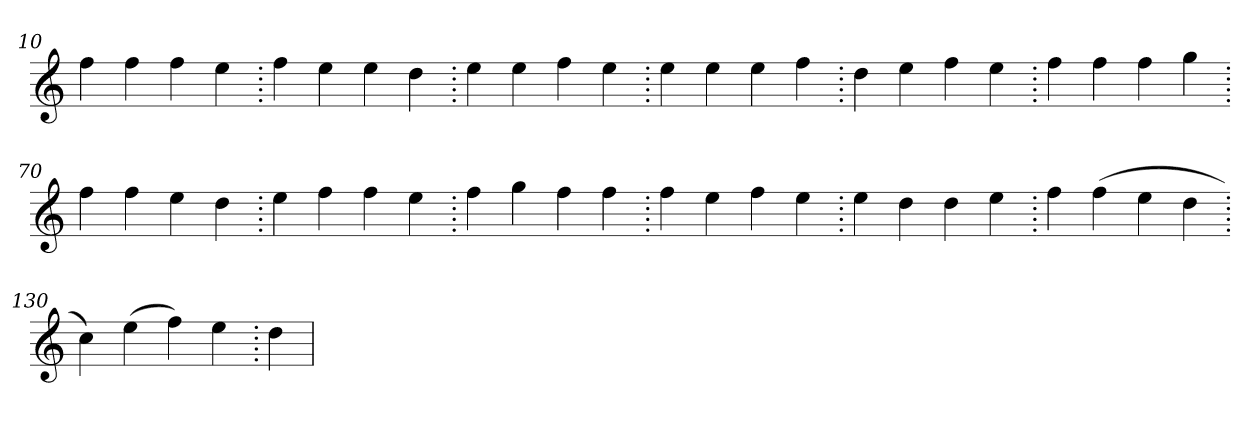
**kern
*part1
*staff1
*clefG2
=10.
4ff
4ff
4ff
4ee
=20.
4ff
4ee
4ee
4dd
=30.
4ee
4ee
4ff
4ee
=40.
4ee
4ee
4ee
4ff
=50.
4dd
4ee
4ff
4ee
=60.
4ff
4ff
4ff
4gg
=70.
4ff
4ff
4ee
4dd
=80.
4ee
4ff
4ff
4ee
=90.
4ff
4gg
4ff
4ff
=100.
4ff
4ee
4ff
4ee
=110.
4ee
4dd
4dd
4ee
=120.
4ff
(>4ff
4ee
4dd
=130.
4cc)
(>4ee
4ff)
4ee
=140.
4dd
=
*-
